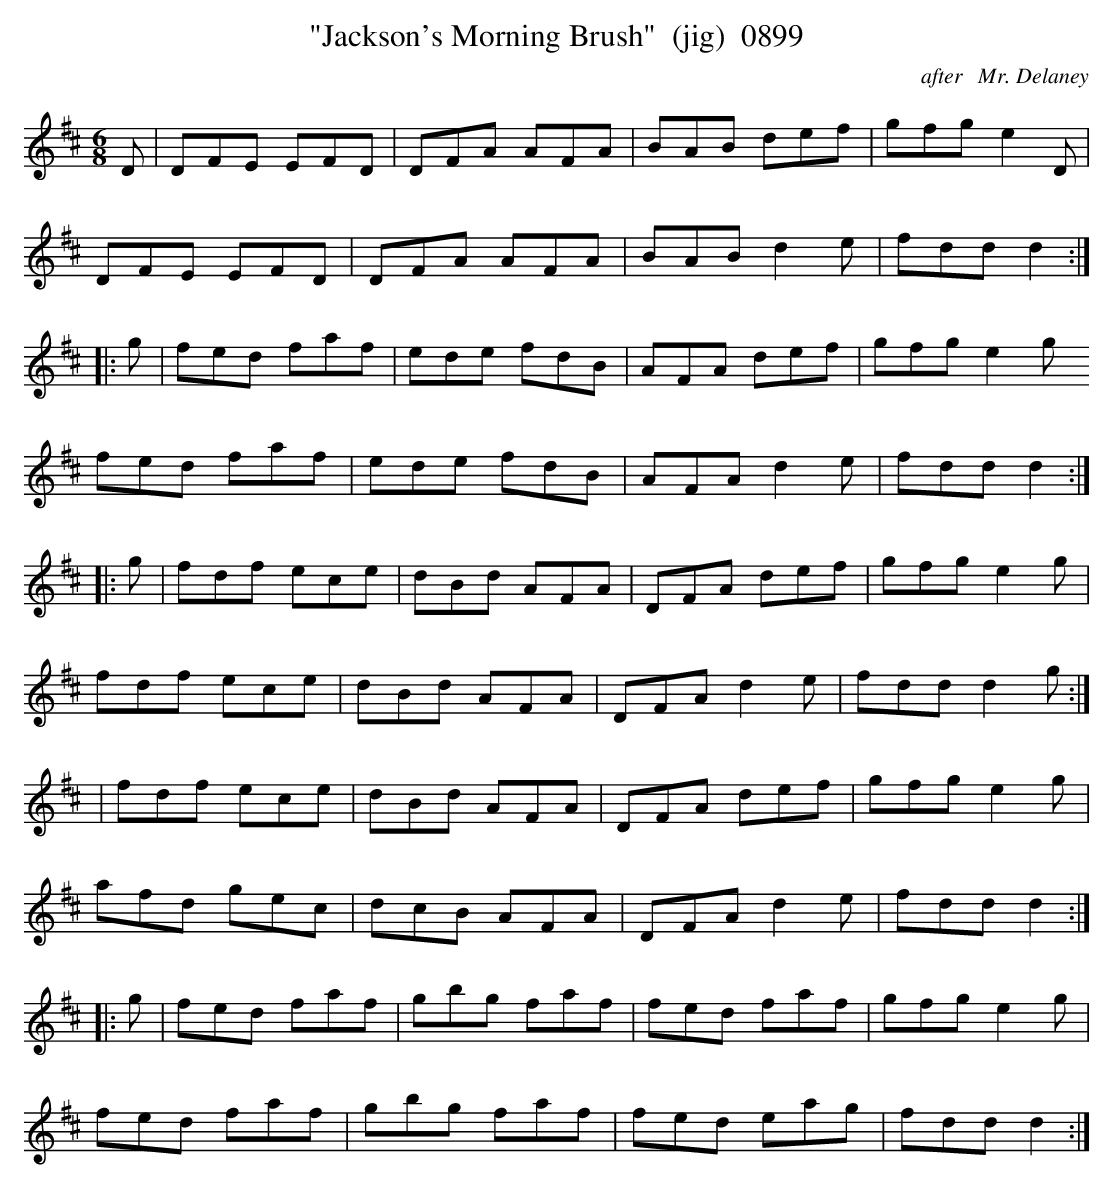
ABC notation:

X:1
T:"Jackson's Morning Brush"  (jig)  0899
C:after   Mr. Delaney
BRENNAN June 2003 (HTTP://WWW.SOSYOURMOM.COM)
M:6/8
L:1/8
K:D
D|DFE EFD|DFA AFA|BAB def|gfg e2D|
DFE EFD|DFA AFA|BAB d2e|fdd d2:|
|:g|fed faf|ede fdB|AFA def|gfg e2g
fed faf|ede fdB|AFA d2e|fdd d2:|
|:g|fdf ece|dBd AFA|DFA def|gfg e2g|
fdf ece|dBd AFA|DFA d2e|fdd d2g:|
|;fdf ece|dBd AFA|DFA def|gfg e2g|
afd gec|dcB AFA|DFA d2e|fdd d2:|
|:g|fed faf|gbg faf|fed faf|gfg e2g|
fed faf|gbg faf|fed eag|fdd d2:|
